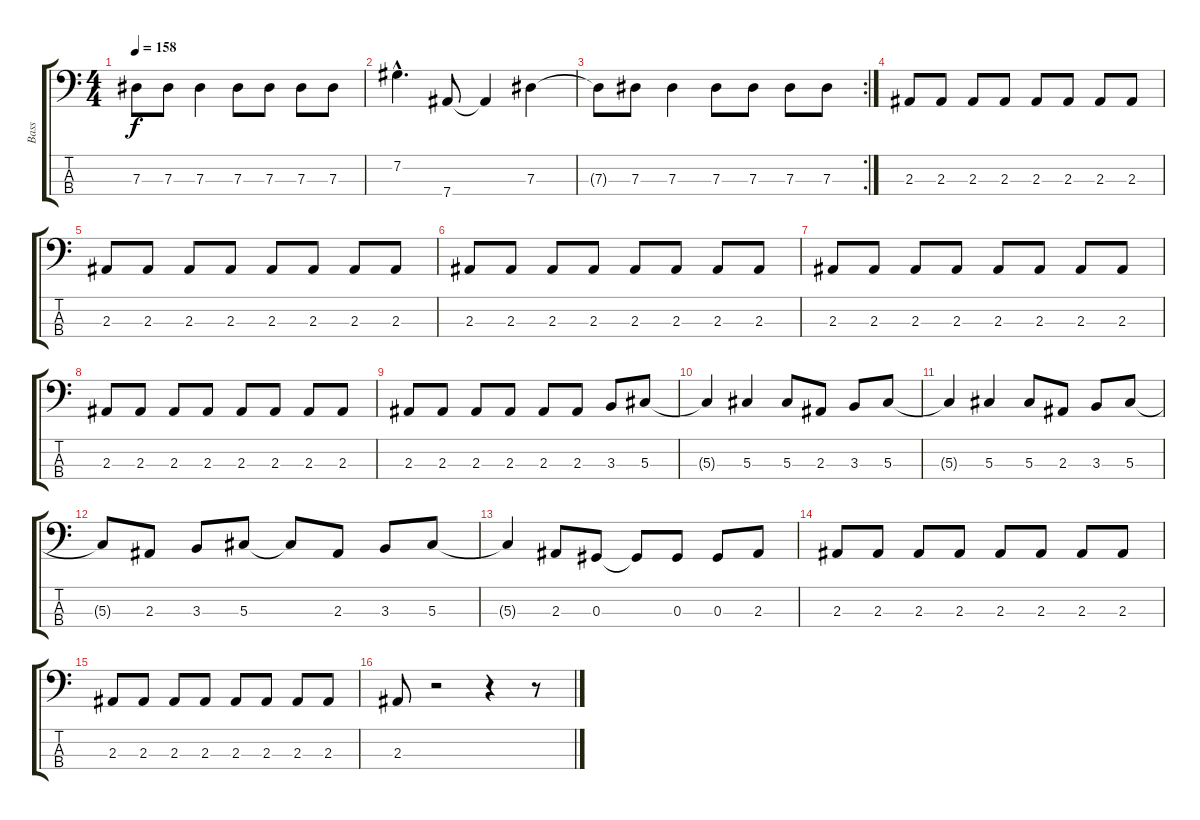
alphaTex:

\track ("Bass" "Bass") {instrument electricbasspick}
\staff {score tabs}
\tuning (Gb2 Db2 Ab1 Eb1) {hide}
\ts (4 4)
\tempo 158
\clef f4
\ks c
7.3{t}.8{dy f} 7.3.8 7.3.4 7.3.8 7.3.8 7.3.8 7.3.8 |
7.2{hac}.4{d} 7.4.8 7.4{t}.4 7.3.4 |
\rc 2
7.3{t}.8 7.3.8 7.3.4 7.3.8 7.3.8 7.3.8 7.3.8 |
2.3.8 2.3.8 2.3.8 2.3.8 2.3.8 2.3.8 2.3.8 2.3.8 |
2.3.8 2.3.8 2.3.8 2.3.8 2.3.8 2.3.8 2.3.8 2.3.8 |
2.3.8 2.3.8 2.3.8 2.3.8 2.3.8 2.3.8 2.3.8 2.3.8 |
2.3.8 2.3.8 2.3.8 2.3.8 2.3.8 2.3.8 2.3.8 2.3.8 |
2.3.8 2.3.8 2.3.8 2.3.8 2.3.8 2.3.8 2.3.8 2.3.8 |
2.3.8 2.3.8 2.3.8 2.3.8 2.3.8 2.3.8 3.3.8 5.3.8 |
5.3{t}.4 5.3.4 5.3.8 2.3.8 3.3.8 5.3.8 |
5.3{t}.4 5.3.4 5.3.8 2.3.8 3.3.8 5.3.8 |
5.3{t}.8 2.3.8 3.3.8 5.3.8 5.3{t}.8 2.3.8 3.3.8 5.3.8 |
5.3{t}.4 2.3.8 0.3.8 0.3{t}.8 0.3.8 0.3.8 2.3.8 |
2.3.8 2.3.8 2.3.8 2.3.8 2.3.8 2.3.8 2.3.8 2.3.8 |
2.3.8 2.3.8 2.3.8 2.3.8 2.3.8 2.3.8 2.3.8 2.3.8 |
2.3.8 r.2 r.4 r.8
